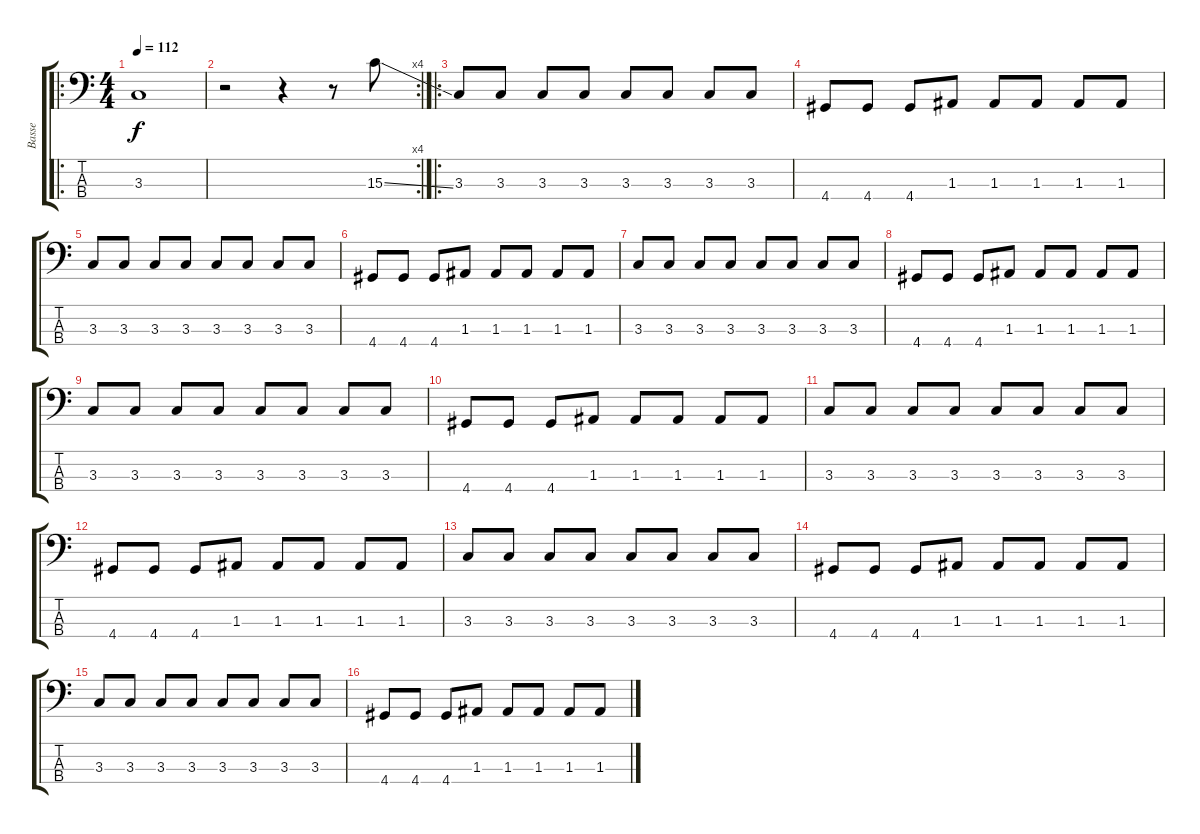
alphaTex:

\track ("Basse" "Basse") {instrument electricbassfinger}
\staff {score tabs}
\tuning (G2 D2 A1 E1) {hide}
\ro
\ts (4 4)
\tempo 112
\clef f4
\ks c
3.3.1{dy f instrument electricbassfinger} |
\rc 4
r.2 r.4 r.8 15.3{ss}.8 |
\ro
3.3.8 3.3.8 3.3.8 3.3.8 3.3.8 3.3.8 3.3.8 3.3.8 |
4.4.8 4.4.8 4.4.8 1.3.8 1.3.8 1.3.8 1.3.8 1.3.8 |
3.3.8 3.3.8 3.3.8 3.3.8 3.3.8 3.3.8 3.3.8 3.3.8 |
4.4.8 4.4.8 4.4.8 1.3.8 1.3.8 1.3.8 1.3.8 1.3.8 |
3.3.8 3.3.8 3.3.8 3.3.8 3.3.8 3.3.8 3.3.8 3.3.8 |
4.4.8 4.4.8 4.4.8 1.3.8 1.3.8 1.3.8 1.3.8 1.3.8 |
3.3.8 3.3.8 3.3.8 3.3.8 3.3.8 3.3.8 3.3.8 3.3.8 |
4.4.8 4.4.8 4.4.8 1.3.8 1.3.8 1.3.8 1.3.8 1.3.8 |
3.3.8 3.3.8 3.3.8 3.3.8 3.3.8 3.3.8 3.3.8 3.3.8 |
4.4.8 4.4.8 4.4.8 1.3.8 1.3.8 1.3.8 1.3.8 1.3.8 |
3.3.8 3.3.8 3.3.8 3.3.8 3.3.8 3.3.8 3.3.8 3.3.8 |
4.4.8 4.4.8 4.4.8 1.3.8 1.3.8 1.3.8 1.3.8 1.3.8 |
3.3.8 3.3.8 3.3.8 3.3.8 3.3.8 3.3.8 3.3.8 3.3.8 |
4.4.8 4.4.8 4.4.8 1.3.8 1.3.8 1.3.8 1.3.8 1.3.8
